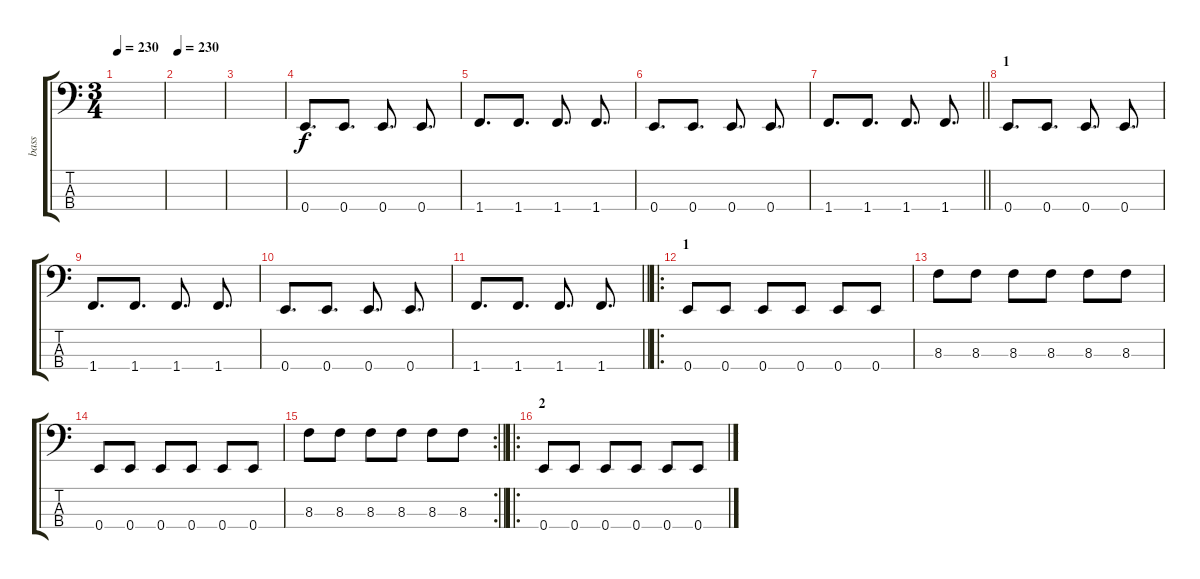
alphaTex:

\track ("bass" "bass") {instrument electricbasspick}
\staff {score tabs}
\tuning (G2 D2 A1 E1) {hide}
\ts (3 4)
\tempo 230
\clef f4
\ks c
|
\tempo 230
|
|
0.4.8{d} 0.4.8{d} 0.4.8{d} 0.4.8{d} |
1.4.8{d} 1.4.8{d} 1.4.8{d} 1.4.8{d} |
0.4.8{d} 0.4.8{d} 0.4.8{d} 0.4.8{d} |
\barLineRight lightlight
1.4.8{d} 1.4.8{d} 1.4.8{d} 1.4.8{d} |
\section ("" "1")
0.4.8{d} 0.4.8{d} 0.4.8{d} 0.4.8{d} |
1.4.8{d} 1.4.8{d} 1.4.8{d} 1.4.8{d} |
0.4.8{d} 0.4.8{d} 0.4.8{d} 0.4.8{d} |
\barLineRight lightlight
1.4.8{d} 1.4.8{d} 1.4.8{d} 1.4.8{d} |
\ro
\section ("" "1")
0.4.8 0.4.8 0.4.8 0.4.8 0.4.8 0.4.8 |
8.3.8 8.3.8 8.3.8 8.3.8 8.3.8 8.3.8 |
0.4.8 0.4.8 0.4.8 0.4.8 0.4.8 0.4.8 |
\rc 2
\barLineRight lightlight
8.3.8 8.3.8 8.3.8 8.3.8 8.3.8 8.3.8 |
\ro
\section ("" "2")
0.4.8 0.4.8 0.4.8 0.4.8 0.4.8 0.4.8
